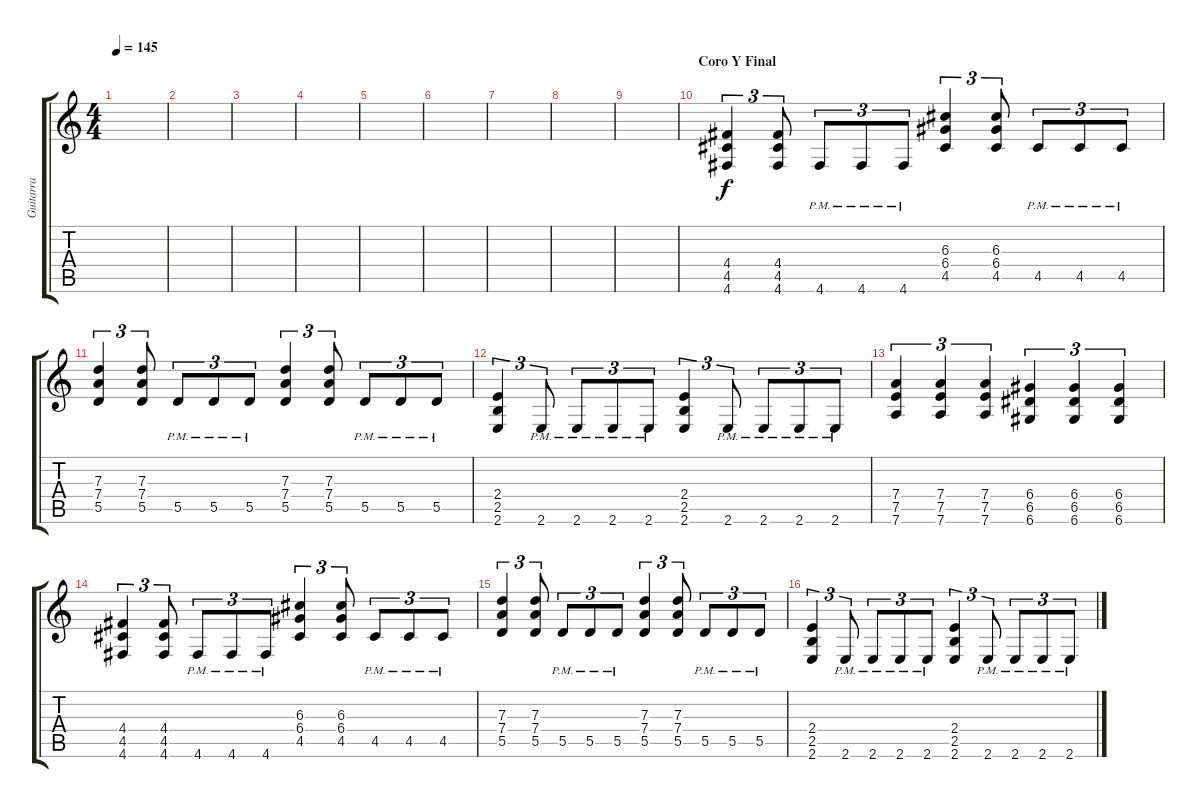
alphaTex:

\track ("Guitarra" "Guitarra") {instrument distortionguitar}
\staff {score tabs}
\tuning (E4 B3 G3 D3 A2 D2) {hide}
\ts (4 4)
\tempo 145
\clef g2
\ks c
|
|
|
|
|
|
|
|
|
\section ("" "Coro Y Final")
(4.4 4.5 4.6).4{tu (3 2)} (4.4 4.5 4.6).8{tu (3 2)} 4.6{pm}.8{tu (3 2)} 4.6{pm}.8{tu (3 2)} 4.6{pm}.8{tu (3 2)} (6.3 6.4 4.5).4{tu (3 2)} (6.3 6.4 4.5).8{tu (3 2)} 4.5{pm}.8{tu (3 2)} 4.5{pm}.8{tu (3 2)} 4.5{pm}.8{tu (3 2)} |
(7.3 7.4 5.5).4{tu (3 2)} (7.3 7.4 5.5).8{tu (3 2)} 5.5{pm}.8{tu (3 2)} 5.5{pm}.8{tu (3 2)} 5.5{pm}.8{tu (3 2)} (7.3 7.4 5.5).4{tu (3 2)} (7.3 7.4 5.5).8{tu (3 2)} 5.5{pm}.8{tu (3 2)} 5.5{pm}.8{tu (3 2)} 5.5{pm}.8{tu (3 2)} |
(2.4 2.5 2.6).4{tu (3 2)} 2.6{pm}.8{tu (3 2)} 2.6{pm}.8{tu (3 2)} 2.6{pm}.8{tu (3 2)} 2.6{pm}.8{tu (3 2)} (2.4 2.5 2.6).4{tu (3 2)} 2.6{pm}.8{tu (3 2)} 2.6{pm}.8{tu (3 2)} 2.6{pm}.8{tu (3 2)} 2.6{pm}.8{tu (3 2)} |
(7.4 7.5 7.6).4{tu (3 2)} (7.4 7.5 7.6).4{tu (3 2)} (7.4 7.5 7.6).4{tu (3 2)} (6.4 6.5 6.6).4{tu (3 2)} (6.4 6.5 6.6).4{tu (3 2)} (6.4 6.5 6.6).4{tu (3 2)} |
(4.4 4.5 4.6).4{tu (3 2)} (4.4 4.5 4.6).8{tu (3 2)} 4.6{pm}.8{tu (3 2)} 4.6{pm}.8{tu (3 2)} 4.6{pm}.8{tu (3 2)} (6.3 6.4 4.5).4{tu (3 2)} (6.3 6.4 4.5).8{tu (3 2)} 4.5{pm}.8{tu (3 2)} 4.5{pm}.8{tu (3 2)} 4.5{pm}.8{tu (3 2)} |
(7.3 7.4 5.5).4{tu (3 2)} (7.3 7.4 5.5).8{tu (3 2)} 5.5{pm}.8{tu (3 2)} 5.5{pm}.8{tu (3 2)} 5.5{pm}.8{tu (3 2)} (7.3 7.4 5.5).4{tu (3 2)} (7.3 7.4 5.5).8{tu (3 2)} 5.5{pm}.8{tu (3 2)} 5.5{pm}.8{tu (3 2)} 5.5{pm}.8{tu (3 2)} |
(2.4 2.5 2.6).4{tu (3 2)} 2.6{pm}.8{tu (3 2)} 2.6{pm}.8{tu (3 2)} 2.6{pm}.8{tu (3 2)} 2.6{pm}.8{tu (3 2)} (2.4 2.5 2.6).4{tu (3 2)} 2.6{pm}.8{tu (3 2)} 2.6{pm}.8{tu (3 2)} 2.6{pm}.8{tu (3 2)} 2.6{pm}.8{tu (3 2)}
